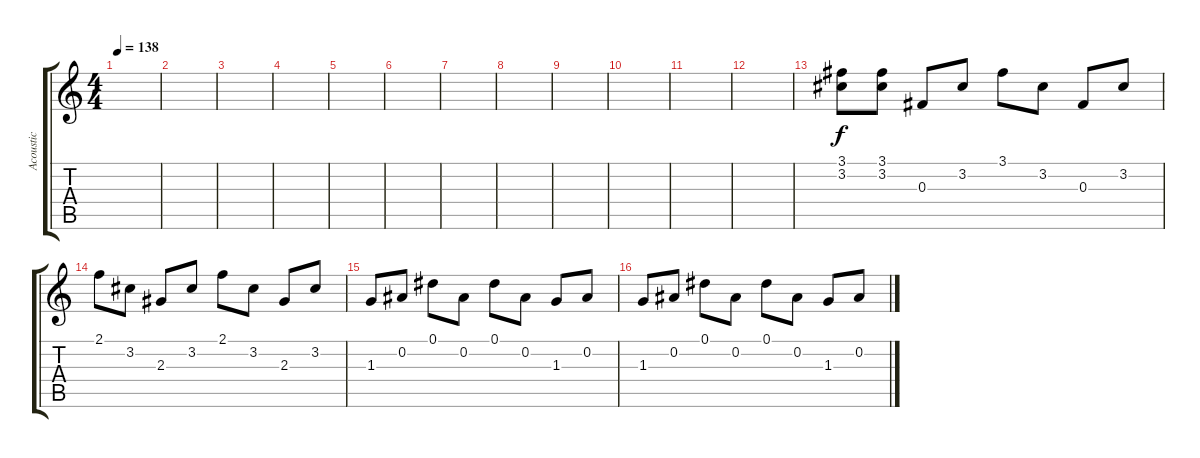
\track ("Acoustic" "Acoustic") {instrument acousticguitarsteel}
\staff {score tabs}
\tuning (Eb4 Bb3 Gb3 Db3 Ab2 Eb2) {hide}
\ts (4 4)
\tempo 138
\clef g2
\ks c
|
|
|
|
|
|
|
|
|
|
|
|
(3.1 3.2).8 (3.1 3.2).8 0.3.8 3.2.8 3.1.8 3.2.8 0.3.8 3.2.8 |
2.1.8 3.2.8 2.3.8 3.2.8 2.1.8 3.2.8 2.3.8 3.2.8 |
1.3.8 0.2.8 0.1.8 0.2.8 0.1.8 0.2.8 1.3.8 0.2.8 |
1.3.8 0.2.8 0.1.8 0.2.8 0.1.8 0.2.8 1.3.8 0.2.8
